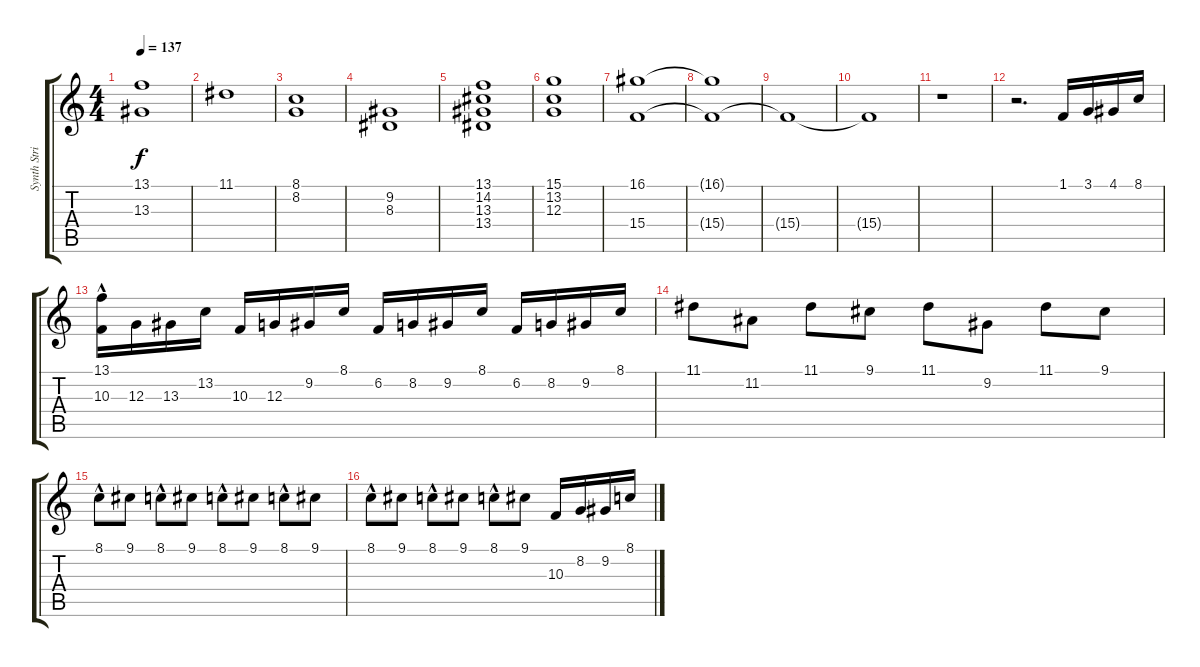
\track ("Synth String 1" "Synth Stri") {instrument synthstrings1}
\staff {score tabs}
\tuning (E4 B3 G3 D3 A2 E2) {hide}
\ts (4 4)
\tempo 137
\clef g2
\ks c
(13.1 13.3).1{dy f} |
11.1.1 |
(8.1 8.2).1 |
(9.2 8.3).1 |
(13.1 14.2 13.3 13.4).1 |
(15.1 13.2 12.3).1 |
(16.1 15.4).1 |
(16.1{t} 15.4{t}).1 |
15.4{t}.1 |
15.4{t}.1 |
r.1 |
r.2{d} 1.1.16{volume 10} 3.1.16 4.1.16 8.1.16 |
(13.1{hac} 10.3).16{volume 10} 12.3.16{volume 10} 13.3.16{volume 9} 13.2.16{volume 9} 10.3.16{volume 8} 12.3.16{volume 8} 9.2.16{volume 8} 8.1.16{volume 7} 6.2.16{volume 7} 8.2.16{volume 7} 9.2.16{volume 6} 8.1.16{volume 6} 6.2.16{volume 6} 8.2.16{volume 5} 9.2.16{volume 5} 8.1.16{volume 4} |
11.1.8{volume 10} 11.2.8 11.1.8 9.1.8 11.1.8 9.2.8 11.1.8 9.1.8 |
8.1{hac}.8{volume 10} 9.1.8{volume 10} 8.1{hac}.8{volume 9} 9.1.8{volume 9} 8.1{hac}.8{volume 8} 9.1.8{volume 8} 8.1{hac}.8{volume 8} 9.1.8{volume 7} |
8.1{hac}.8{volume 7} 9.1.8{volume 6} 8.1{hac}.8{volume 6} 9.1.8{volume 6} 8.1{hac}.8{volume 5} 9.1.8{volume 5} 10.3.16{volume 5} 8.2.16{volume 4} 9.2.16{volume 10} 8.1.16
